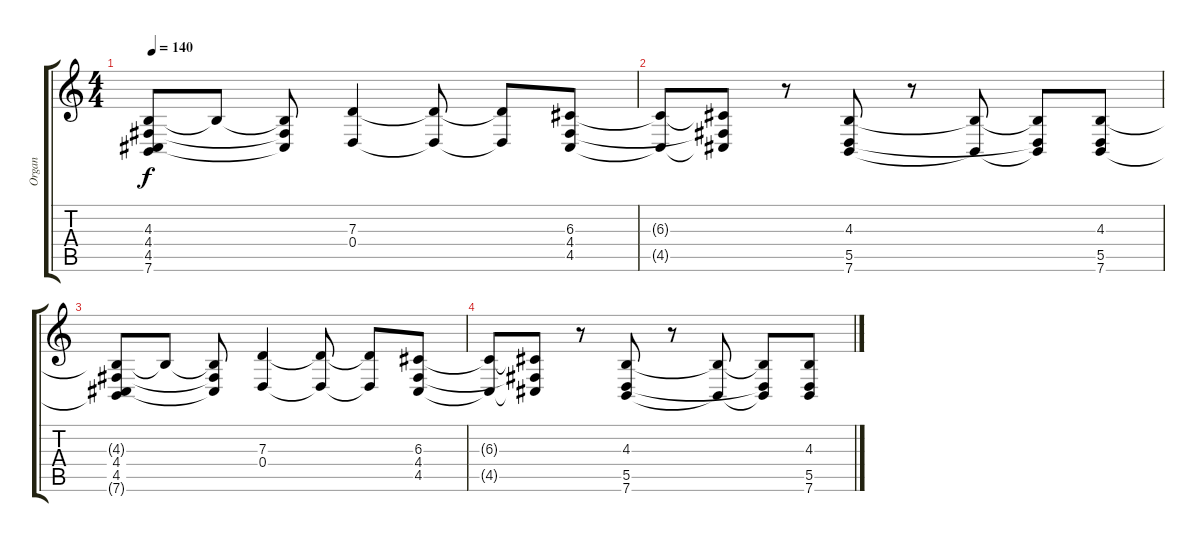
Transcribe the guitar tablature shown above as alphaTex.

\track ("Organ" "Organ") {instrument rockorgan}
\staff {score tabs}
\tuning (E4 B3 G3 D3 A2 E2) {hide}
\ts (4 4)
\tempo 140
\clef g2
\ks c
(4.3{t} 4.4 4.5 7.6{t}).8{dy f} 4.3{t}.8 (4.3{t} 4.4{t} 4.5{t}).8 (7.3 0.4).4 (7.3{t} 0.4{t}).8 (7.3{t} 0.4{t}).8 (6.3 4.4 4.5).8 |
(6.3{t} 4.5{t}).8 (6.3{t} 4.4{t} 4.5{t}).8 r.8 (4.3 5.5 7.6).8 r.8 (4.3{t} 7.6{t}).8 (4.3{t} 5.5{t} 7.6{t}).8 (4.3 5.5 7.6).8 |
(4.3{t} 4.4 4.5 7.6{t}).8 4.3{t}.8 (4.3{t} 4.4{t} 4.5{t}).8 (7.3 0.4).4 (7.3{t} 0.4{t}).8 (7.3{t} 0.4{t}).8 (6.3 4.4 4.5).8 |
(6.3{t} 4.5{t}).8 (6.3{t} 4.4{t} 4.5{t}).8 r.8 (4.3 5.5 7.6).8 r.8 (4.3{t} 7.6{t}).8 (4.3{t} 5.5{t} 7.6{t}).8 (4.3 5.5 7.6).8
